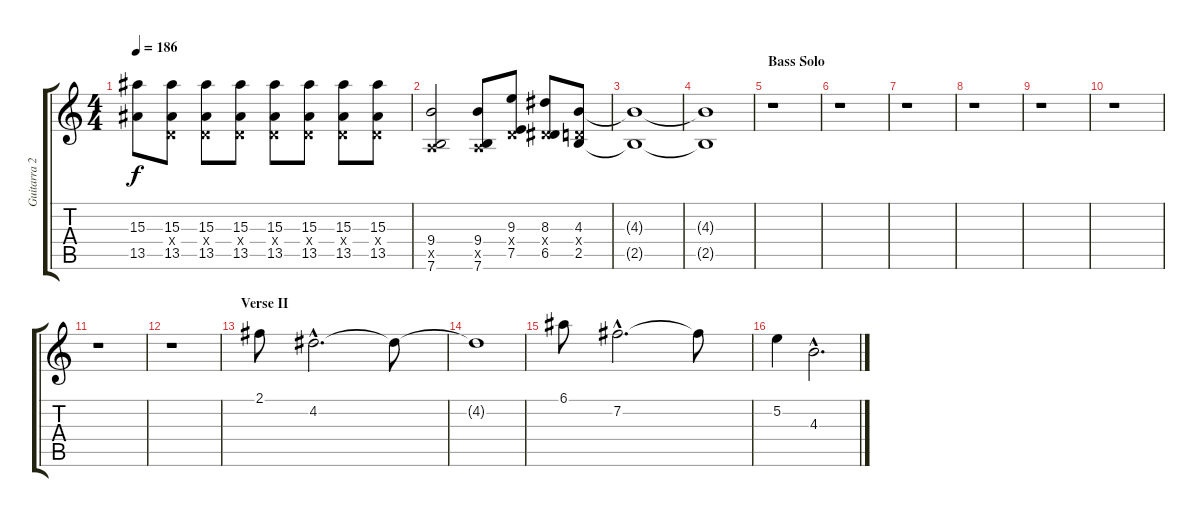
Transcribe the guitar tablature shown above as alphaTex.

\track ("Guitarra 2 - Erik" "Guitarra 2") {instrument distortionguitar}
\staff {score tabs}
\tuning (E4 B3 G3 D3 A2 E2) {hide}
\ts (4 4)
\tempo 186
\clef g2
\ks c
(15.3{t} 13.5{t}).8{dy f} (15.3 0.4{x} 13.5).8 (15.3 0.4{x} 13.5).8 (15.3 0.4{x} 13.5).8 (15.3 0.4{x} 13.5).8 (15.3 0.4{x} 13.5).8 (15.3 0.4{x} 13.5).8 (15.3 0.4{x} 13.5).8 |
(9.4 0.5{x} 7.6).2 (9.4 0.5{x} 7.6).8 (9.3 0.4{x} 7.5).8 (8.3 0.4{x} 6.5).8 (4.3 0.4{x} 2.5).8 |
(4.3{t} 2.5{t}).1 |
(4.3{t} 2.5{t}).1 |
\section ("" "Bass Solo")
r.1 |
r.1 |
r.1 |
r.1 |
r.1 |
r.1 |
r.1 |
r.1 |
\section ("" "Verse II")
2.1.8 4.2{hac}.2{d} 4.2{t}.8 |
4.2{t}.1 |
6.1.8 7.2{hac}.2{d} 7.2{t}.8 |
5.2.4 4.3{hac}.2{d}
